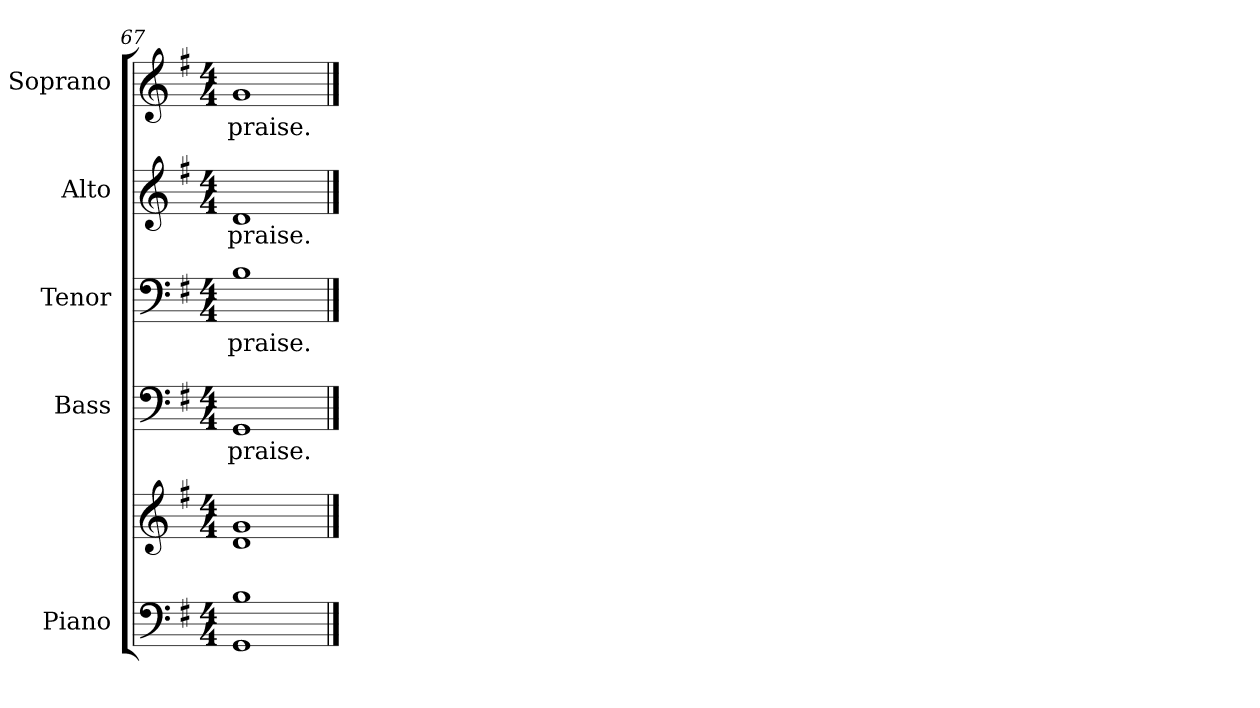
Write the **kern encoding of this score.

**kern	**kern	**kern	**text	**kern	**text	**kern	**text	**kern	**text
*part5	*part5	*part4	*part4	*part3	*part3	*part2	*part2	*part1	*part1
*staff6	*staff5	*staff4	*staff4	*staff3	*staff3	*staff2	*staff2	*staff1	*staff1
*I"Piano	*	*I"Bass	*	*I"Tenor	*	*I"Alto	*	*I"Soprano	*
*I'Pno.	*	*I'B.	*	*I'T.	*	*I'A.	*	*I'S.	*
*clefF4	*clefG2	*clefF4	*	*clefF4	*	*clefG2	*	*clefG2	*
*k[f#]	*k[f#]	*k[f#]	*	*k[f#]	*	*k[f#]	*	*k[f#]	*
*G:	*G:	*G:	*	*G:	*	*G:	*	*G:	*
*M4/4	*M4/4	*M4/4	*	*M4/4	*	*M4/4	*	*M4/4	*
=67	=67	=67	=67	=67	=67	=67	=67	=67	=67
!	!	!	!LO:LY:b:color=#000000	!	!	!	!	!	!
!	!	!	!	!	!LO:LY:b:color=#000000	!	!	!	!
!	!	!	!	!	!	!	!LO:LY:b:color=#000000	!	!
!	!	!	!	!	!	!	!	!	!LO:LY:b:color=#000000
1GGi 1Bi	1di 1gi	1GGi	praise.	1Bi	praise.	1di	praise.	1gi	praise.
==	==	==	==	==	==	==	==	==	==
*-	*-	*-	*-	*-	*-	*-	*-	*-	*-
